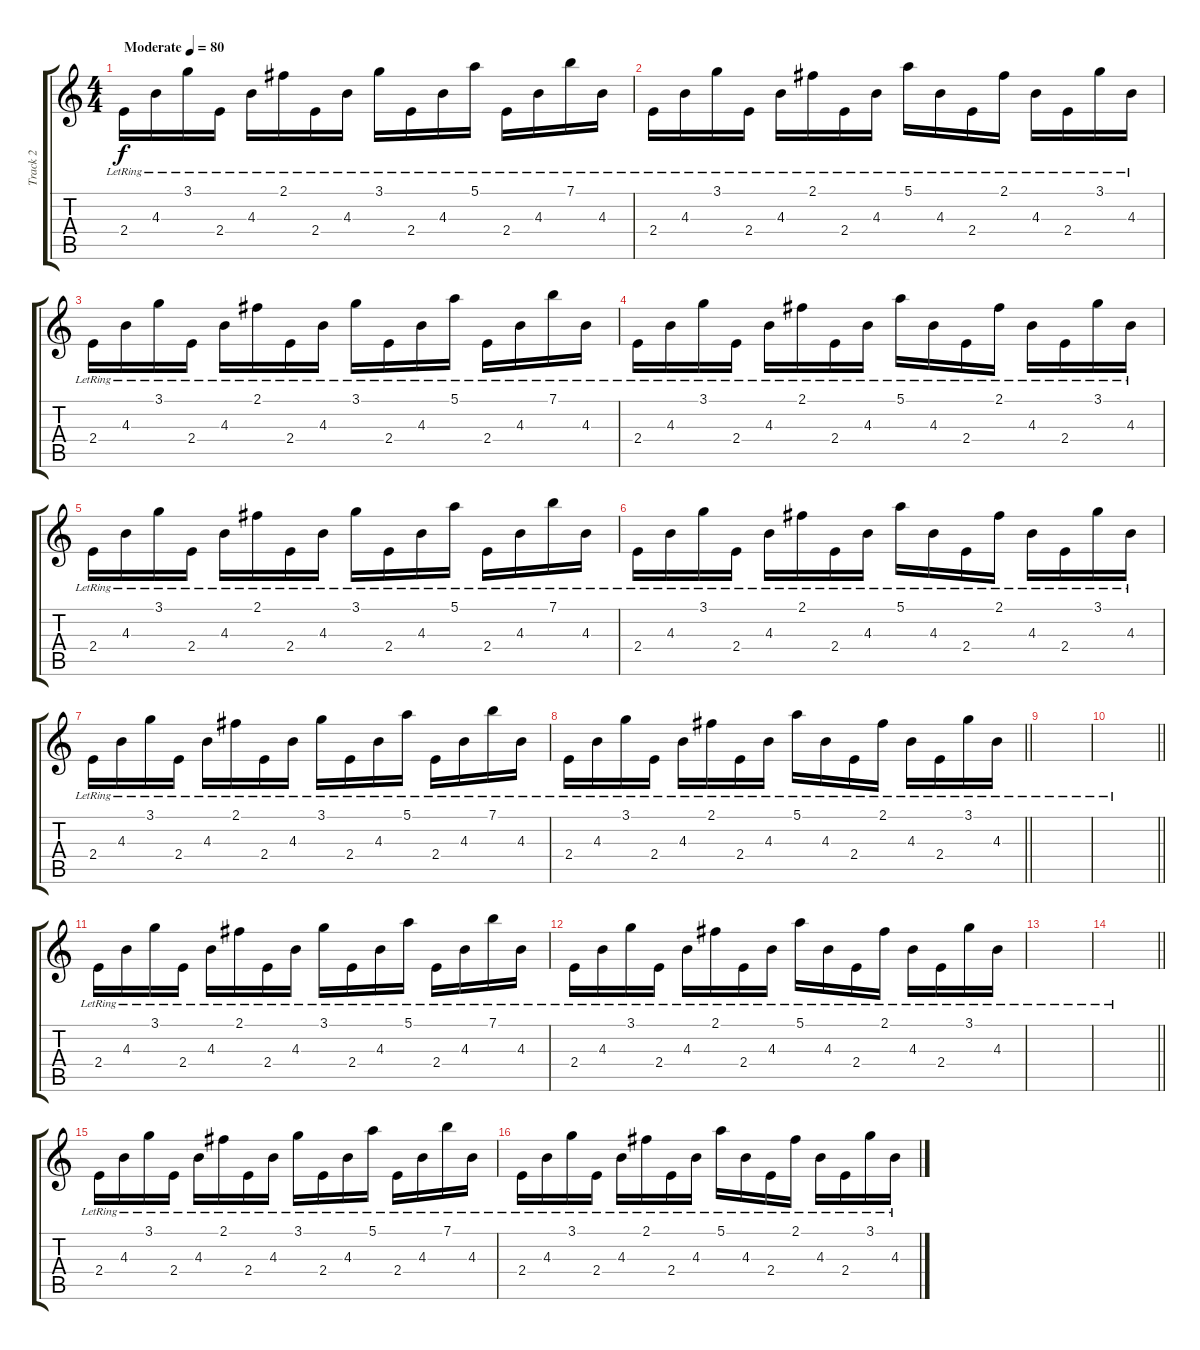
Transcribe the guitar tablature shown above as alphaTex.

\track ("Track 2" "Track 2") {instrument electricguitarjazz}
\staff {score tabs}
\tuning (E4 B3 G3 D3 A2 E2) {hide}
\ts (4 4)
\tempo (80 "Moderate")
\clef g2
\ks c
2.4{lr}.16{dy f instrument electricguitarjazz} 4.3{lr}.16 3.1{lr}.16 2.4{lr}.16 4.3{lr}.16 2.1{lr}.16 2.4{lr}.16 4.3{lr}.16 3.1{lr}.16 2.4{lr}.16 4.3{lr}.16 5.1{lr}.16 2.4{lr}.16 4.3{lr}.16 7.1{lr}.16 4.3{lr}.16 |
2.4{lr}.16 4.3{lr}.16 3.1{lr}.16 2.4{lr}.16 4.3{lr}.16 2.1{lr}.16 2.4{lr}.16 4.3{lr}.16 5.1{lr}.16 4.3{lr}.16 2.4{lr}.16 2.1{lr}.16 4.3{lr}.16 2.4{lr}.16 3.1{lr}.16 4.3{lr}.16 |
2.4{lr}.16 4.3{lr}.16 3.1{lr}.16 2.4{lr}.16 4.3{lr}.16 2.1{lr}.16 2.4{lr}.16 4.3{lr}.16 3.1{lr}.16 2.4{lr}.16 4.3{lr}.16 5.1{lr}.16 2.4{lr}.16 4.3{lr}.16 7.1{lr}.16 4.3{lr}.16 |
2.4{lr}.16 4.3{lr}.16 3.1{lr}.16 2.4{lr}.16 4.3{lr}.16 2.1{lr}.16 2.4{lr}.16 4.3{lr}.16 5.1{lr}.16 4.3{lr}.16 2.4{lr}.16 2.1{lr}.16 4.3{lr}.16 2.4{lr}.16 3.1{lr}.16 4.3{lr}.16 |
2.4{lr}.16 4.3{lr}.16 3.1{lr}.16 2.4{lr}.16 4.3{lr}.16 2.1{lr}.16 2.4{lr}.16 4.3{lr}.16 3.1{lr}.16 2.4{lr}.16 4.3{lr}.16 5.1{lr}.16 2.4{lr}.16 4.3{lr}.16 7.1{lr}.16 4.3{lr}.16 |
2.4{lr}.16 4.3{lr}.16 3.1{lr}.16 2.4{lr}.16 4.3{lr}.16 2.1{lr}.16 2.4{lr}.16 4.3{lr}.16 5.1{lr}.16 4.3{lr}.16 2.4{lr}.16 2.1{lr}.16 4.3{lr}.16 2.4{lr}.16 3.1{lr}.16 4.3{lr}.16 |
2.4{lr}.16 4.3{lr}.16 3.1{lr}.16 2.4{lr}.16 4.3{lr}.16 2.1{lr}.16 2.4{lr}.16 4.3{lr}.16 3.1{lr}.16 2.4{lr}.16 4.3{lr}.16 5.1{lr}.16 2.4{lr}.16 4.3{lr}.16 7.1{lr}.16 4.3{lr}.16 |
\barLineRight lightlight
2.4{lr}.16 4.3{lr}.16 3.1{lr}.16 2.4{lr}.16 4.3{lr}.16 2.1{lr}.16 2.4{lr}.16 4.3{lr}.16 5.1{lr}.16 4.3{lr}.16 2.4{lr}.16 2.1{lr}.16 4.3{lr}.16 2.4{lr}.16 3.1{lr}.16 4.3{lr}.16 |
|
\barLineRight lightlight
|
2.4{lr}.16 4.3{lr}.16 3.1{lr}.16 2.4{lr}.16 4.3{lr}.16 2.1{lr}.16 2.4{lr}.16 4.3{lr}.16 3.1{lr}.16 2.4{lr}.16 4.3{lr}.16 5.1{lr}.16 2.4{lr}.16 4.3{lr}.16 7.1{lr}.16 4.3{lr}.16 |
2.4{lr}.16 4.3{lr}.16 3.1{lr}.16 2.4{lr}.16 4.3{lr}.16 2.1{lr}.16 2.4{lr}.16 4.3{lr}.16 5.1{lr}.16 4.3{lr}.16 2.4{lr}.16 2.1{lr}.16 4.3{lr}.16 2.4{lr}.16 3.1{lr}.16 4.3{lr}.16 |
|
\barLineRight lightlight
|
2.4{lr}.16 4.3{lr}.16 3.1{lr}.16 2.4{lr}.16 4.3{lr}.16 2.1{lr}.16 2.4{lr}.16 4.3{lr}.16 3.1{lr}.16 2.4{lr}.16 4.3{lr}.16 5.1{lr}.16 2.4{lr}.16 4.3{lr}.16 7.1{lr}.16 4.3{lr}.16 |
2.4{lr}.16 4.3{lr}.16 3.1{lr}.16 2.4{lr}.16 4.3{lr}.16 2.1{lr}.16 2.4{lr}.16 4.3{lr}.16 5.1{lr}.16 4.3{lr}.16 2.4{lr}.16 2.1{lr}.16 4.3{lr}.16 2.4{lr}.16 3.1{lr}.16 4.3{lr}.16
